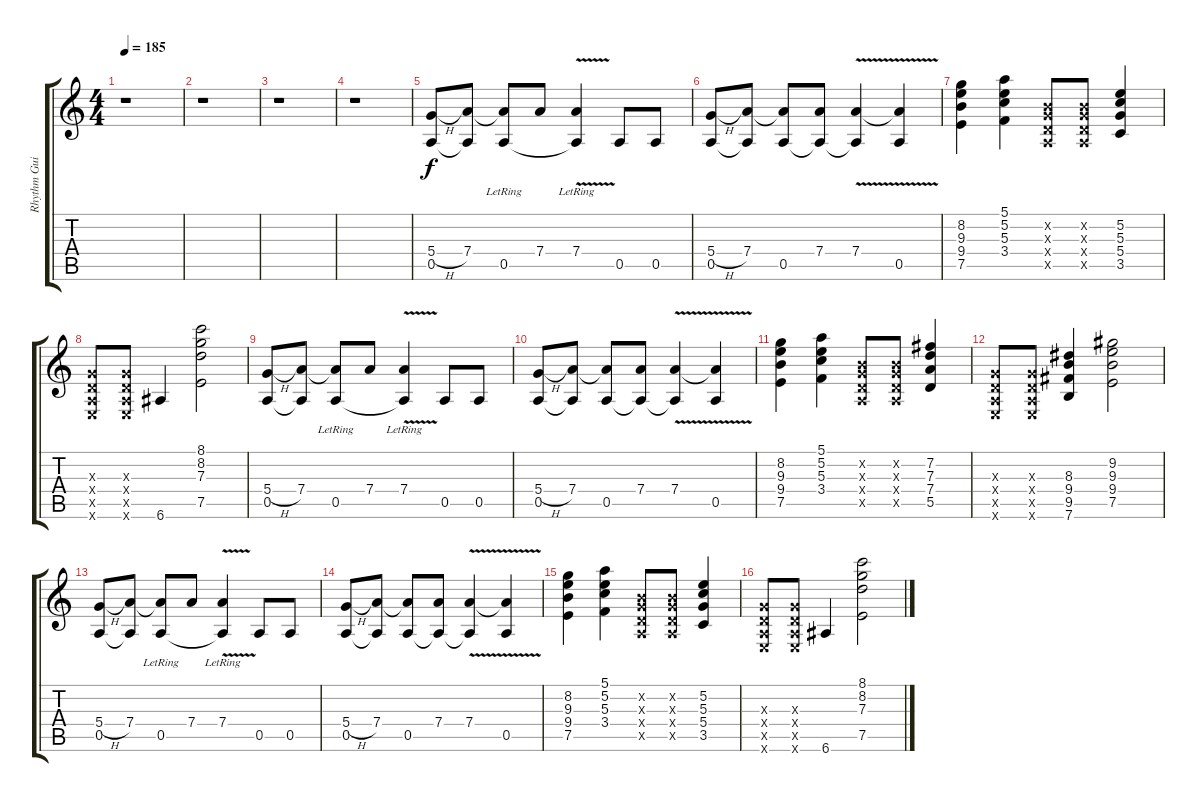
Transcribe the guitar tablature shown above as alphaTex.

\track ("Rhythm Guitar 2" "Rhythm Gui") {instrument distortionguitar}
\staff {score tabs}
\tuning (E4 B3 G3 D3 A2 E2) {hide}
\ts (4 4)
\tempo 185
\clef g2
\ks c
r.1{dy f} |
r.1 |
r.1 |
r.1 |
(5.4{h} 0.5).8 (7.4 0.5{t}).8 (7.4{t} 0.5{lr}).8 7.4.8 (7.4{v lr} 0.5{t}).4 0.5.8 0.5.8 |
(5.4{h} 0.5).8 (7.4 0.5{t}).8 (7.4{t} 0.5).8 (7.4 0.5{t}).8 (7.4{v} 0.5{t}).4 (7.4{t} 0.5).4 |
(8.2 9.3 9.4 7.5).4 (5.1 5.2 5.3 3.4).4 (0.2{x} 0.3{x} 0.4{x} 0.5{x}).8 (0.2{x} 0.3{x} 0.4{x} 0.5{x}).8 (5.2 5.3 5.4 3.5).4 |
(0.3{x} 0.4{x} 0.5{x} 0.6{x}).8 (0.3{x} 0.4{x} 0.5{x} 0.6{x}).8 6.6.4 (8.1 8.2 7.3 7.5).2 |
(5.4{h} 0.5).8 (7.4 0.5{t}).8 (7.4{t} 0.5{lr}).8 7.4.8 (7.4{v lr} 0.5{t}).4 0.5.8 0.5.8 |
(5.4{h} 0.5).8 (7.4 0.5{t}).8 (7.4{t} 0.5).8 (7.4 0.5{t}).8 (7.4{v} 0.5{t}).4 (7.4{t} 0.5).4 |
(8.2 9.3 9.4 7.5).4 (5.1 5.2 5.3 3.4).4 (0.2{x} 0.3{x} 0.4{x} 0.5{x}).8 (0.2{x} 0.3{x} 0.4{x} 0.5{x}).8 (7.2 7.3 7.4 5.5).4 |
(0.3{x} 0.4{x} 0.5{x} 0.6{x}).8 (0.3{x} 0.4{x} 0.5{x} 0.6{x}).8 (8.3 9.4 9.5 7.6).4 (9.2 9.3 9.4 7.5).2 |
(5.4{h} 0.5).8 (7.4 0.5{t}).8 (7.4{t} 0.5{lr}).8 7.4.8 (7.4{v lr} 0.5{t}).4 0.5.8 0.5.8 |
(5.4{h} 0.5).8 (7.4 0.5{t}).8 (7.4{t} 0.5).8 (7.4 0.5{t}).8 (7.4{v} 0.5{t}).4 (7.4{t} 0.5).4 |
(8.2 9.3 9.4 7.5).4 (5.1 5.2 5.3 3.4).4 (0.2{x} 0.3{x} 0.4{x} 0.5{x}).8 (0.2{x} 0.3{x} 0.4{x} 0.5{x}).8 (5.2 5.3 5.4 3.5).4 |
(0.3{x} 0.4{x} 0.5{x} 0.6{x}).8 (0.3{x} 0.4{x} 0.5{x} 0.6{x}).8 6.6.4 (8.1 8.2 7.3 7.5).2
